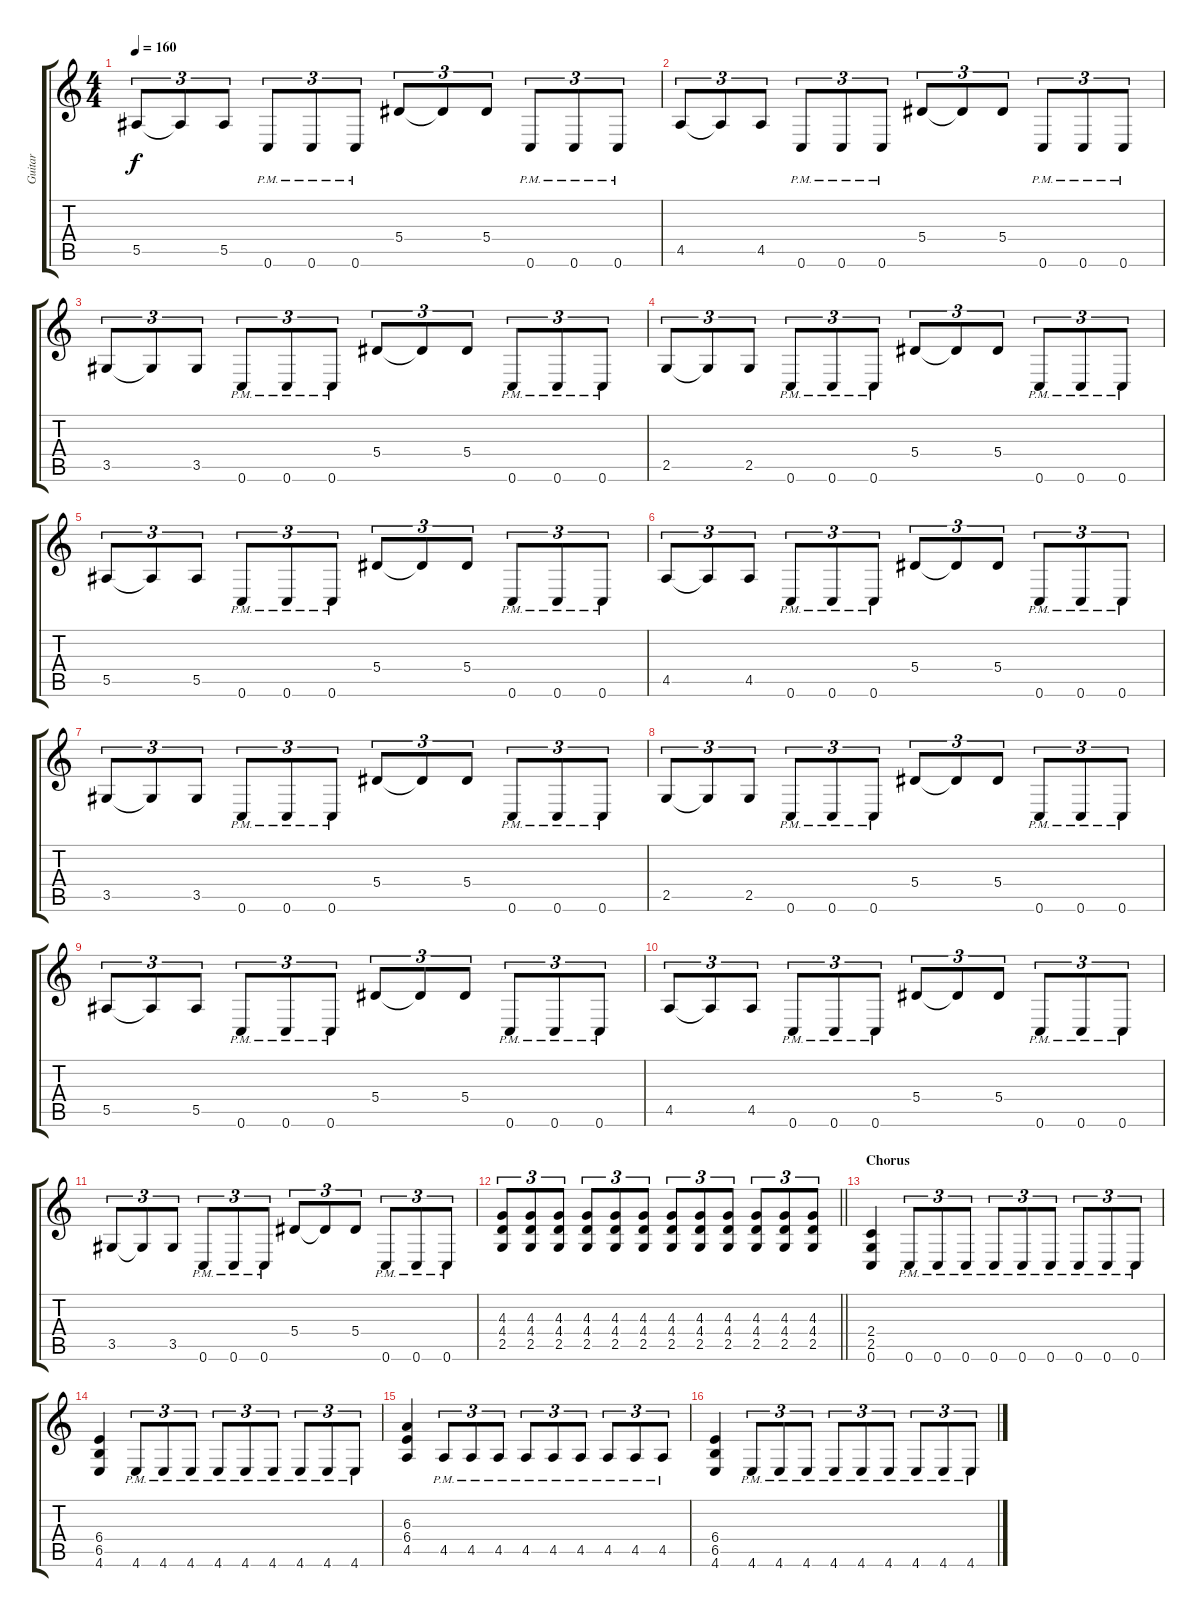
\track ("Guitar" "Guitar") {instrument distortionguitar}
\staff {score tabs}
\tuning (C4 G3 Eb3 Bb2 F2 C2) {hide}
\ts (4 4)
\tempo 160
\clef g2
\ks c
5.5.8{tu (3 2) dy f} 5.5{t}.8{tu (3 2)} 5.5.8{tu (3 2)} 0.6{pm}.8{tu (3 2)} 0.6{pm}.8{tu (3 2)} 0.6{pm}.8{tu (3 2)} 5.4.8{tu (3 2)} 5.4{t}.8{tu (3 2)} 5.4.8{tu (3 2)} 0.6{pm}.8{tu (3 2)} 0.6{pm}.8{tu (3 2)} 0.6{pm}.8{tu (3 2)} |
4.5.8{tu (3 2)} 4.5{t}.8{tu (3 2)} 4.5.8{tu (3 2)} 0.6{pm}.8{tu (3 2)} 0.6{pm}.8{tu (3 2)} 0.6{pm}.8{tu (3 2)} 5.4.8{tu (3 2)} 5.4{t}.8{tu (3 2)} 5.4.8{tu (3 2)} 0.6{pm}.8{tu (3 2)} 0.6{pm}.8{tu (3 2)} 0.6{pm}.8{tu (3 2)} |
3.5.8{tu (3 2)} 3.5{t}.8{tu (3 2)} 3.5.8{tu (3 2)} 0.6{pm}.8{tu (3 2)} 0.6{pm}.8{tu (3 2)} 0.6{pm}.8{tu (3 2)} 5.4.8{tu (3 2)} 5.4{t}.8{tu (3 2)} 5.4.8{tu (3 2)} 0.6{pm}.8{tu (3 2)} 0.6{pm}.8{tu (3 2)} 0.6{pm}.8{tu (3 2)} |
2.5.8{tu (3 2)} 2.5{t}.8{tu (3 2)} 2.5.8{tu (3 2)} 0.6{pm}.8{tu (3 2)} 0.6{pm}.8{tu (3 2)} 0.6{pm}.8{tu (3 2)} 5.4.8{tu (3 2)} 5.4{t}.8{tu (3 2)} 5.4.8{tu (3 2)} 0.6{pm}.8{tu (3 2)} 0.6{pm}.8{tu (3 2)} 0.6{pm}.8{tu (3 2)} |
5.5.8{tu (3 2)} 5.5{t}.8{tu (3 2)} 5.5.8{tu (3 2)} 0.6{pm}.8{tu (3 2)} 0.6{pm}.8{tu (3 2)} 0.6{pm}.8{tu (3 2)} 5.4.8{tu (3 2)} 5.4{t}.8{tu (3 2)} 5.4.8{tu (3 2)} 0.6{pm}.8{tu (3 2)} 0.6{pm}.8{tu (3 2)} 0.6{pm}.8{tu (3 2)} |
4.5.8{tu (3 2)} 4.5{t}.8{tu (3 2)} 4.5.8{tu (3 2)} 0.6{pm}.8{tu (3 2)} 0.6{pm}.8{tu (3 2)} 0.6{pm}.8{tu (3 2)} 5.4.8{tu (3 2)} 5.4{t}.8{tu (3 2)} 5.4.8{tu (3 2)} 0.6{pm}.8{tu (3 2)} 0.6{pm}.8{tu (3 2)} 0.6{pm}.8{tu (3 2)} |
3.5.8{tu (3 2)} 3.5{t}.8{tu (3 2)} 3.5.8{tu (3 2)} 0.6{pm}.8{tu (3 2)} 0.6{pm}.8{tu (3 2)} 0.6{pm}.8{tu (3 2)} 5.4.8{tu (3 2)} 5.4{t}.8{tu (3 2)} 5.4.8{tu (3 2)} 0.6{pm}.8{tu (3 2)} 0.6{pm}.8{tu (3 2)} 0.6{pm}.8{tu (3 2)} |
2.5.8{tu (3 2)} 2.5{t}.8{tu (3 2)} 2.5.8{tu (3 2)} 0.6{pm}.8{tu (3 2)} 0.6{pm}.8{tu (3 2)} 0.6{pm}.8{tu (3 2)} 5.4.8{tu (3 2)} 5.4{t}.8{tu (3 2)} 5.4.8{tu (3 2)} 0.6{pm}.8{tu (3 2)} 0.6{pm}.8{tu (3 2)} 0.6{pm}.8{tu (3 2)} |
5.5.8{tu (3 2)} 5.5{t}.8{tu (3 2)} 5.5.8{tu (3 2)} 0.6{pm}.8{tu (3 2)} 0.6{pm}.8{tu (3 2)} 0.6{pm}.8{tu (3 2)} 5.4.8{tu (3 2)} 5.4{t}.8{tu (3 2)} 5.4.8{tu (3 2)} 0.6{pm}.8{tu (3 2)} 0.6{pm}.8{tu (3 2)} 0.6{pm}.8{tu (3 2)} |
4.5.8{tu (3 2)} 4.5{t}.8{tu (3 2)} 4.5.8{tu (3 2)} 0.6{pm}.8{tu (3 2)} 0.6{pm}.8{tu (3 2)} 0.6{pm}.8{tu (3 2)} 5.4.8{tu (3 2)} 5.4{t}.8{tu (3 2)} 5.4.8{tu (3 2)} 0.6{pm}.8{tu (3 2)} 0.6{pm}.8{tu (3 2)} 0.6{pm}.8{tu (3 2)} |
3.5.8{tu (3 2)} 3.5{t}.8{tu (3 2)} 3.5.8{tu (3 2)} 0.6{pm}.8{tu (3 2)} 0.6{pm}.8{tu (3 2)} 0.6{pm}.8{tu (3 2)} 5.4.8{tu (3 2)} 5.4{t}.8{tu (3 2)} 5.4.8{tu (3 2)} 0.6{pm}.8{tu (3 2)} 0.6{pm}.8{tu (3 2)} 0.6{pm}.8{tu (3 2)} |
\barLineRight lightlight
(4.3 4.4 2.5).8{tu (3 2)} (4.3 4.4 2.5).8{tu (3 2)} (4.3 4.4 2.5).8{tu (3 2)} (4.3 4.4 2.5).8{tu (3 2)} (4.3 4.4 2.5).8{tu (3 2)} (4.3 4.4 2.5).8{tu (3 2)} (4.3 4.4 2.5).8{tu (3 2)} (4.3 4.4 2.5).8{tu (3 2)} (4.3 4.4 2.5).8{tu (3 2)} (4.3 4.4 2.5).8{tu (3 2)} (4.3 4.4 2.5).8{tu (3 2)} (4.3 4.4 2.5).8{tu (3 2)} |
\section ("" "Chorus")
(2.4 2.5 0.6).4 0.6{pm}.8{tu (3 2)} 0.6{pm}.8{tu (3 2)} 0.6{pm}.8{tu (3 2)} 0.6{pm}.8{tu (3 2)} 0.6{pm}.8{tu (3 2)} 0.6{pm}.8{tu (3 2)} 0.6{pm}.8{tu (3 2)} 0.6{pm}.8{tu (3 2)} 0.6{pm}.8{tu (3 2)} |
(6.4 6.5 4.6).4 4.6{pm}.8{tu (3 2)} 4.6{pm}.8{tu (3 2)} 4.6{pm}.8{tu (3 2)} 4.6{pm}.8{tu (3 2)} 4.6{pm}.8{tu (3 2)} 4.6{pm}.8{tu (3 2)} 4.6{pm}.8{tu (3 2)} 4.6{pm}.8{tu (3 2)} 4.6{pm}.8{tu (3 2)} |
(6.3 6.4 4.5).4 4.5{pm}.8{tu (3 2)} 4.5{pm}.8{tu (3 2)} 4.5{pm}.8{tu (3 2)} 4.5{pm}.8{tu (3 2)} 4.5{pm}.8{tu (3 2)} 4.5{pm}.8{tu (3 2)} 4.5{pm}.8{tu (3 2)} 4.5{pm}.8{tu (3 2)} 4.5{pm}.8{tu (3 2)} |
(6.4 6.5 4.6).4 4.6{pm}.8{tu (3 2)} 4.6{pm}.8{tu (3 2)} 4.6{pm}.8{tu (3 2)} 4.6{pm}.8{tu (3 2)} 4.6{pm}.8{tu (3 2)} 4.6{pm}.8{tu (3 2)} 4.6{pm}.8{tu (3 2)} 4.6{pm}.8{tu (3 2)} 4.6{pm}.8{tu (3 2)}
